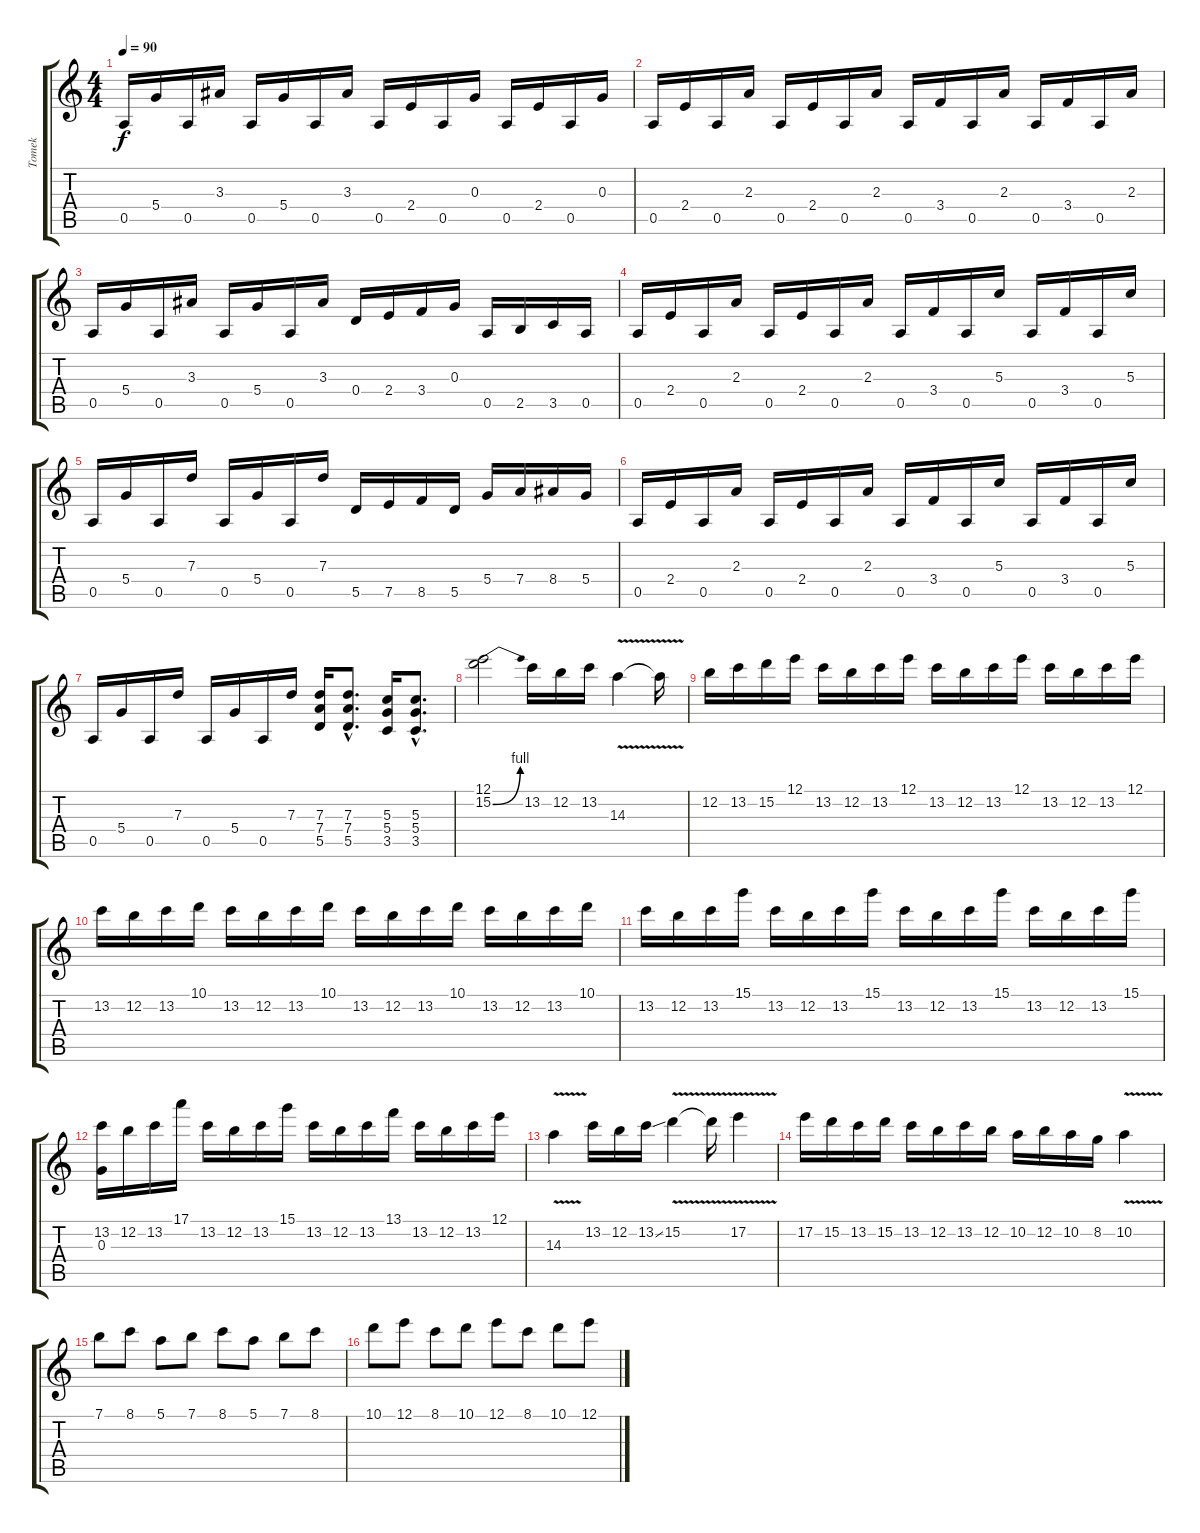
\track ("Tomek" "Tomek") {instrument overdrivenguitar}
\staff {score tabs}
\tuning (E4 B3 G3 D3 A2 E2) {hide}
\ts (4 4)
\tempo 90
\clef g2
\ks c
0.5.16{dy f} 5.4.16 0.5.16 3.3.16 0.5.16 5.4.16 0.5.16 3.3.16 0.5.16 2.4.16 0.5.16 0.3.16 0.5.16 2.4.16 0.5.16 0.3.16 |
0.5.16 2.4.16 0.5.16 2.3.16 0.5.16 2.4.16 0.5.16 2.3.16 0.5.16 3.4.16 0.5.16 2.3.16 0.5.16 3.4.16 0.5.16 2.3.16 |
0.5.16 5.4.16 0.5.16 3.3.16 0.5.16 5.4.16 0.5.16 3.3.16 0.4.16 2.4.16 3.4.16 0.3.16 0.5.16 2.5.16 3.5.16 0.5.16 |
0.5.16 2.4.16 0.5.16 2.3.16 0.5.16 2.4.16 0.5.16 2.3.16 0.5.16 3.4.16 0.5.16 5.3.16 0.5.16 3.4.16 0.5.16 5.3.16 |
0.5.16 5.4.16 0.5.16 7.3.16 0.5.16 5.4.16 0.5.16 7.3.16 5.5.16 7.5.16 8.5.16 5.5.16 5.4.16 7.4.16 8.4.16 5.4.16 |
0.5.16 2.4.16 0.5.16 2.3.16 0.5.16 2.4.16 0.5.16 2.3.16 0.5.16 3.4.16 0.5.16 5.3.16 0.5.16 3.4.16 0.5.16 5.3.16 |
0.5.16 5.4.16 0.5.16 7.3.16 0.5.16 5.4.16 0.5.16 7.3.16 (7.3 7.4 5.5).16 (7.3{hac} 7.4{hac} 5.5{hac}).8{d} (5.3 5.4 3.5).16 (5.3{hac} 5.4{hac} 3.5{hac}).8{d} |
(12.1 15.2{be (bend 0 0 60 4)}).2{balance 8 instrument overdrivenguitar} 13.2.16 12.2.16 13.2.16 14.3{v}.4 14.3{t}.16 |
12.2.16 13.2.16 15.2.16 12.1.16 13.2.16 12.2.16 13.2.16 12.1.16 13.2.16 12.2.16 13.2.16 12.1.16 13.2.16 12.2.16 13.2.16 12.1.16 |
13.2.16 12.2.16 13.2.16 10.1.16 13.2.16 12.2.16 13.2.16 10.1.16 13.2.16 12.2.16 13.2.16 10.1.16 13.2.16 12.2.16 13.2.16 10.1.16 |
13.2.16 12.2.16 13.2.16 15.1.16 13.2.16 12.2.16 13.2.16 15.1.16 13.2.16 12.2.16 13.2.16 15.1.16 13.2.16 12.2.16 13.2.16 15.1.16 |
(13.2 0.3).16 12.2.16 13.2.16 17.1.16 13.2.16 12.2.16 13.2.16 15.1.16 13.2.16 12.2.16 13.2.16 13.1.16 13.2.16 12.2.16 13.2.16 12.1.16 |
14.3{v}.4 13.2.16 12.2.16 13.2{ss}.16 15.2{v}.4 15.2{t}.16 17.2{v}.4 |
17.2.16 15.2.16 13.2.16 15.2.16 13.2.16 12.2.16 13.2.16 12.2.16 10.2.16 12.2.16 10.2.16 8.2.16 10.2{v}.4 |
7.1.8 8.1.8 5.1.8 7.1.8 8.1.8 5.1.8 7.1.8 8.1.8 |
10.1.8 12.1.8 8.1.8 10.1.8 12.1.8 8.1.8 10.1.8 12.1.8
